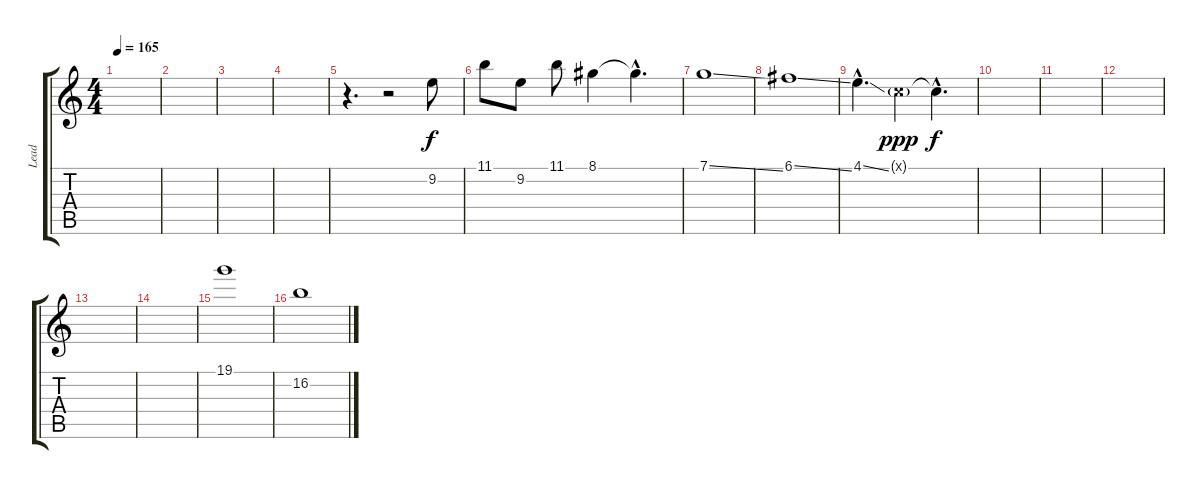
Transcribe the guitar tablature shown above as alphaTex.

\track ("Lead" "Lead") {instrument overdrivenguitar}
\staff {score tabs}
\tuning (C4 G3 Eb3 Bb2 F2 C2) {hide}
\ts (4 4)
\tempo 165
\clef g2
\ks c
|
|
|
|
r.4{d} r.2 9.2.8 |
11.1.8 9.2.8 11.1.8 8.1.4 8.1{hac t}.4{d} |
7.1{ss}.1 |
6.1{ss}.1 |
4.1{ss hac}.4{d} 0.1{g x}.4{dy ppp} 0.1{hac t}.4{d dy f} |
|
|
|
|
|
19.1.1 |
16.2.1
